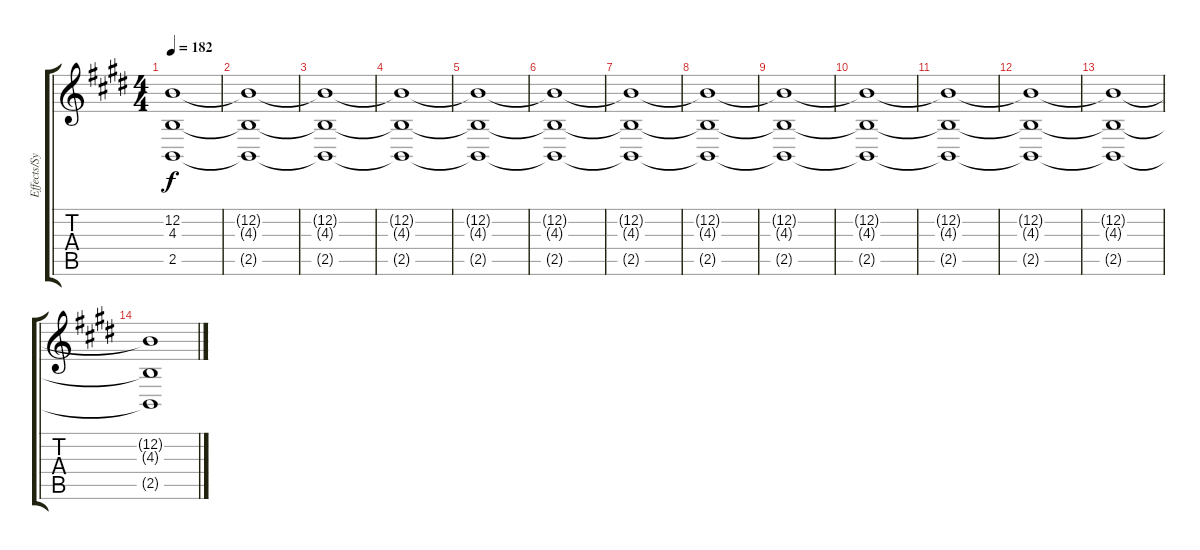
\track ("Effects/Synth" "Effects/Sy") {instrument taikodrum}
\staff {score tabs}
\tuning (Db6 B3 G3 D3 A2 E2) {hide}
\ts (4 4)
\tempo 182
\clef g2
\ks c#minor
(12.2{t} 4.3{t} 2.5{t}).1{dy f} |
(12.2{t} 4.3{t} 2.5{t}).1 |
(12.2{t} 4.3{t} 2.5{t}).1 |
(12.2{t} 4.3{t} 2.5{t}).1 |
(12.2{t} 4.3{t} 2.5{t}).1 |
(12.2{t} 4.3{t} 2.5{t}).1 |
(12.2{t} 4.3{t} 2.5{t}).1 |
(12.2{t} 4.3{t} 2.5{t}).1 |
(12.2{t} 4.3{t} 2.5{t}).1 |
(12.2{t} 4.3{t} 2.5{t}).1 |
(12.2{t} 4.3{t} 2.5{t}).1 |
(12.2{t} 4.3{t} 2.5{t}).1 |
(12.2{t} 4.3{t} 2.5{t}).1 |
(12.2{t} 4.3{t} 2.5{t}).1{volume 0}
